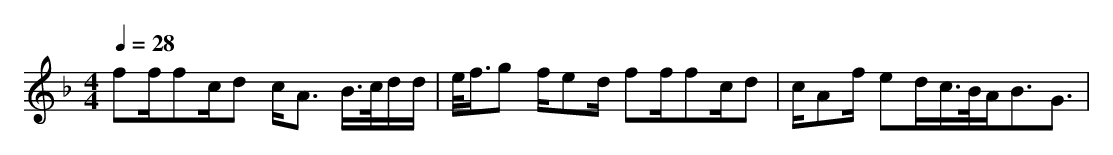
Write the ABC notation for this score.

X:1
T:
M: 4/4
L: 1/8
Q:1/4=28
K:F % 1 flats
ff/2fc/2d c<A B/2>c/2d/2d/2|e/2<f/2g f/2ed/2 ff/2fc/2d|c/2Af/2 ed/2c/2>B/2A<BG3/2|
